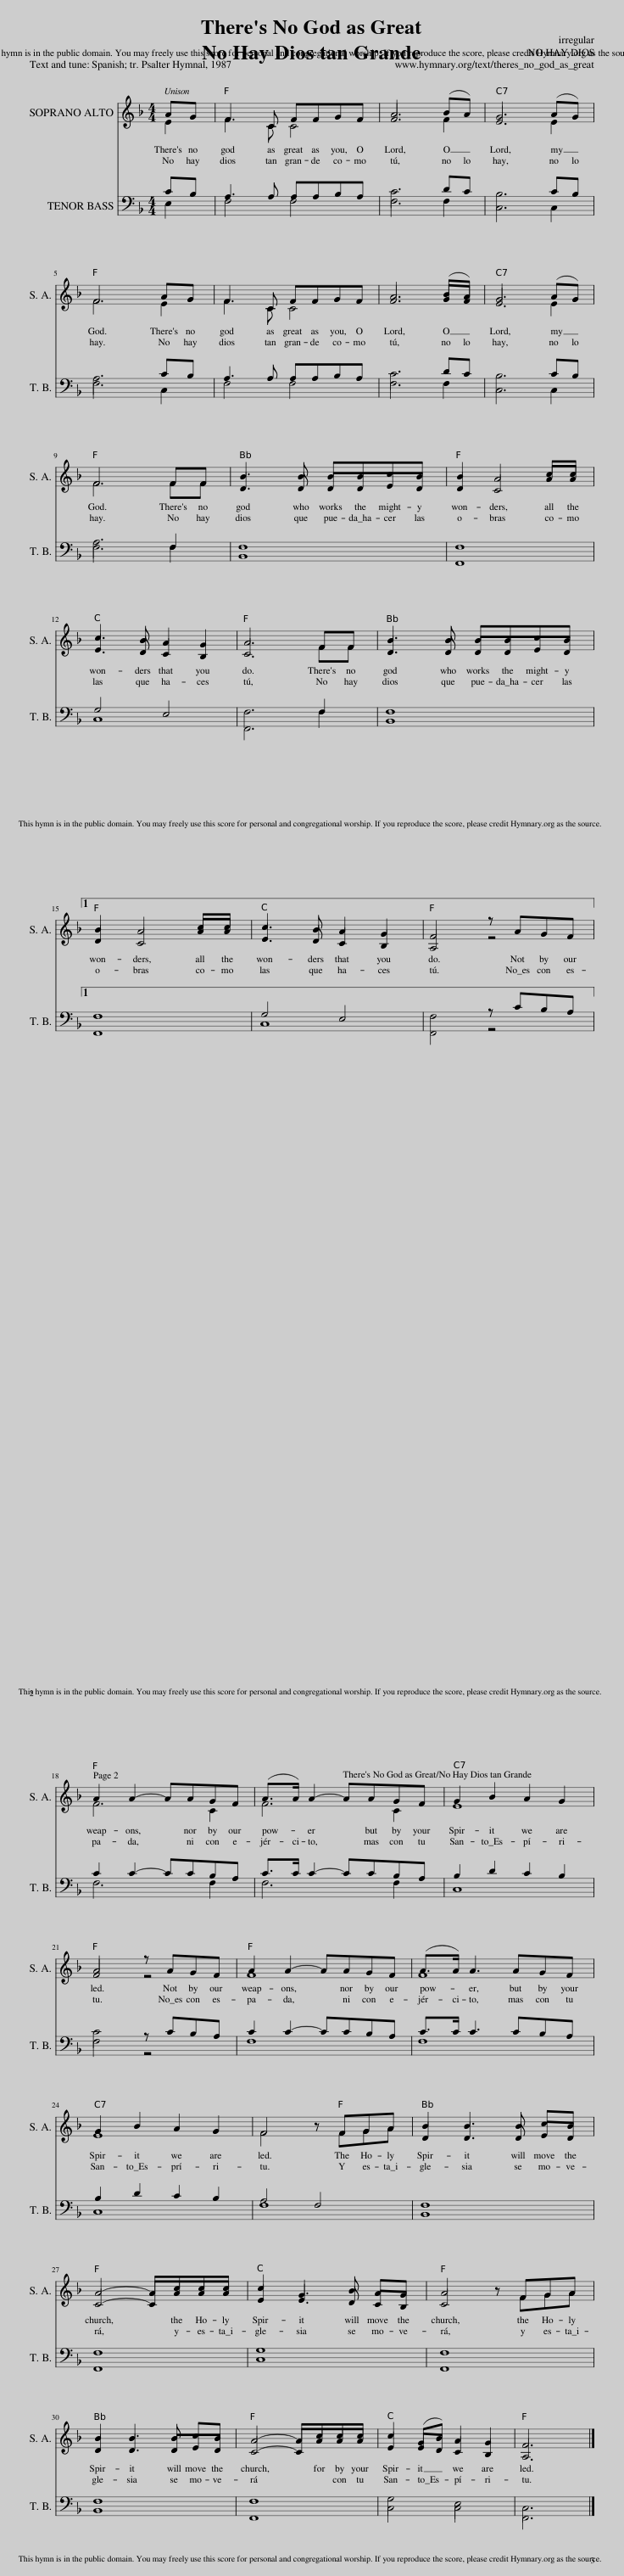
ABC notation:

X:1
%%score ( 1 2 ) ( 3 4 )
L:1/8
M:4/4
I:linebreak $
K:F
V:1 treble
V:2 treble
V:3 bass
V:4 bass
V:1
 AG | F3 C FFGF | A6 (BA) | G6 (AG) |$ F6 AG | %5
 F3 C FFGF | A6 (BA) | G6 (AG) |$ F6 FF | B3 B BBcB | %10
 B2 A4 cc |$ c3 B A2 G2 | A6 FF | B3 B BBcB |1$ B2 A4 cc | %15
 c3 B A2 G2 | F4 z AGF ||$ A2 A2- AAGF | (A>A) A2- AAGF | G2 B2 A2 G2 |$ %20
 A4 z AGF | A2 A2- AAGF | (A>A) A3 AGF |$ G2 B2 A2 G2 | F4 z FGA | %25
 B2 B3 B cB |$ A4- Accc | c2 G3 B AG | A4 z FGA |$ B2 B3 B cB | %30
 A4- Accc | c2 (GB) A2 G2 | F6 x2 |] %33
V:2
 E2 | F3 C C4 | F6 F2 | E6 E2 |$ F6 E2 | %5
 F3 C C4 | F6 GF | E6 E2 |$ F6 FF | D3 D DDED | %10
 D2 C4 AA |$ E3 D C2 B,2 | C6 FF | D3 D DDED |1$ D2 C4 AA | %15
 E3 D C2 B,2 | A,4 z4 ||$ F6 C2 | F6 C2 | E8 |$ %20
 F4 z4 | F8 | F8 |$ E8 | F4 x FGA | %25
 D2 D3 D ED |$ C4- CAAA | E2 E3 D CB, | C4 x FGA |$ D2 D3 DED | %30
 C4- CAAA | E2 ED C2 B,2 | A,6 x2 |] %33
V:3
 CB, | A,3 A, A,A,B,A, | C6 DC | B,6 CB, |$ A,6 CB, | %5
 A,3 A, A,A,B,A, | C6 DC | B,6 CB, |$ A,6 F,2 | F,8 | %10
 F,8 |$ G,4 E,4 | F,6 F,2 | F,8 |1$ F,8 | %15
 G,4 E,4 | F,4 z CB,A, ||$ C2 C2- CCB,A, | C>C C2- CCB,A, | B,2 D2 C2 B,2 |$ %20
 C4 z CB,A, | C2 C2- CCB,A, | C>C C3 CB,A, |$ B,2 D2 C2 B,2 | A,4 F,4 | %25
 F,8 |$ F,8 | G,8 | F,8 |$ F,8 | %30
 F,8 | G,4 E,4 | C,6 x2 |] %33
V:4
 E,2 | F,4 F,4 | F,6 F,2 | C,6 C,2 |$ F,6 C,2 | %5
 F,4 F,4 | F,6 F,2 | C,6 C,2 |$ F,6 F,2 | B,,8 | %10
 F,,8 |$ C,8 | F,,6 F,2 | B,,8 |1$ F,,8 | %15
 C,8 | F,,4 z4 ||$ F,6 F,2 | F,6 F,2 | C,8 |$ %20
 F,4 z4 | F,8 | F,8 |$ C,8 | F,8 | %25
 B,,8 |$ F,,8 | C,8 | F,,8 |$ B,,8 | %30
 F,,8 | C,4 C,4 | F,,6 x2 |] %33
